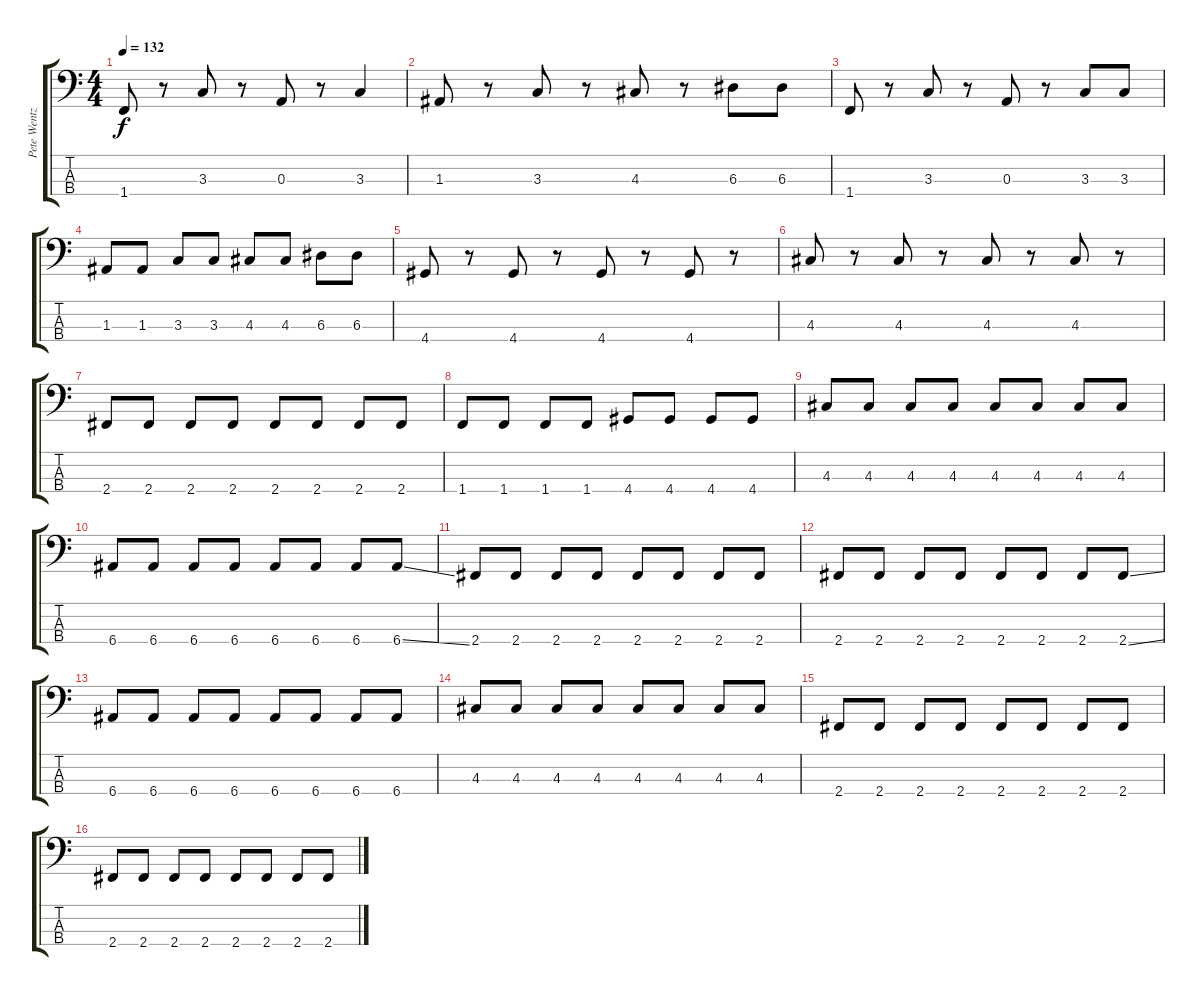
\track ("Pete Wentz " "Pete Wentz") {instrument electricbasspick}
\staff {score tabs}
\tuning (G2 D2 A1 E1) {hide}
\ts (4 4)
\tempo 132
\clef f4
\ks c
1.4.8{dy f} r.8 3.3.8 r.8 0.3.8 r.8 3.3.4 |
1.3.8 r.8 3.3.8 r.8 4.3.8 r.8 6.3.8 6.3.8 |
1.4.8 r.8 3.3.8 r.8 0.3.8 r.8 3.3.8 3.3.8 |
1.3.8 1.3.8 3.3.8 3.3.8 4.3.8 4.3.8 6.3.8 6.3.8 |
4.4.8 r.8 4.4.8 r.8 4.4.8 r.8 4.4.8 r.8 |
4.3.8 r.8 4.3.8 r.8 4.3.8 r.8 4.3.8 r.8 |
2.4.8 2.4.8 2.4.8 2.4.8 2.4.8 2.4.8 2.4.8 2.4.8 |
1.4.8 1.4.8 1.4.8 1.4.8 4.4.8 4.4.8 4.4.8 4.4.8 |
4.3.8 4.3.8 4.3.8 4.3.8 4.3.8 4.3.8 4.3.8 4.3.8 |
6.4.8 6.4.8 6.4.8 6.4.8 6.4.8 6.4.8 6.4.8 6.4{ss}.8 |
2.4.8 2.4.8 2.4.8 2.4.8 2.4.8 2.4.8 2.4.8 2.4.8 |
2.4.8 2.4.8 2.4.8 2.4.8 2.4.8 2.4.8 2.4.8 2.4{ss}.8 |
6.4.8 6.4.8 6.4.8 6.4.8 6.4.8 6.4.8 6.4.8 6.4.8 |
4.3.8 4.3.8 4.3.8 4.3.8 4.3.8 4.3.8 4.3.8 4.3.8 |
2.4.8 2.4.8 2.4.8 2.4.8 2.4.8 2.4.8 2.4.8 2.4.8 |
2.4.8 2.4.8 2.4.8 2.4.8 2.4.8 2.4.8 2.4.8 2.4.8
